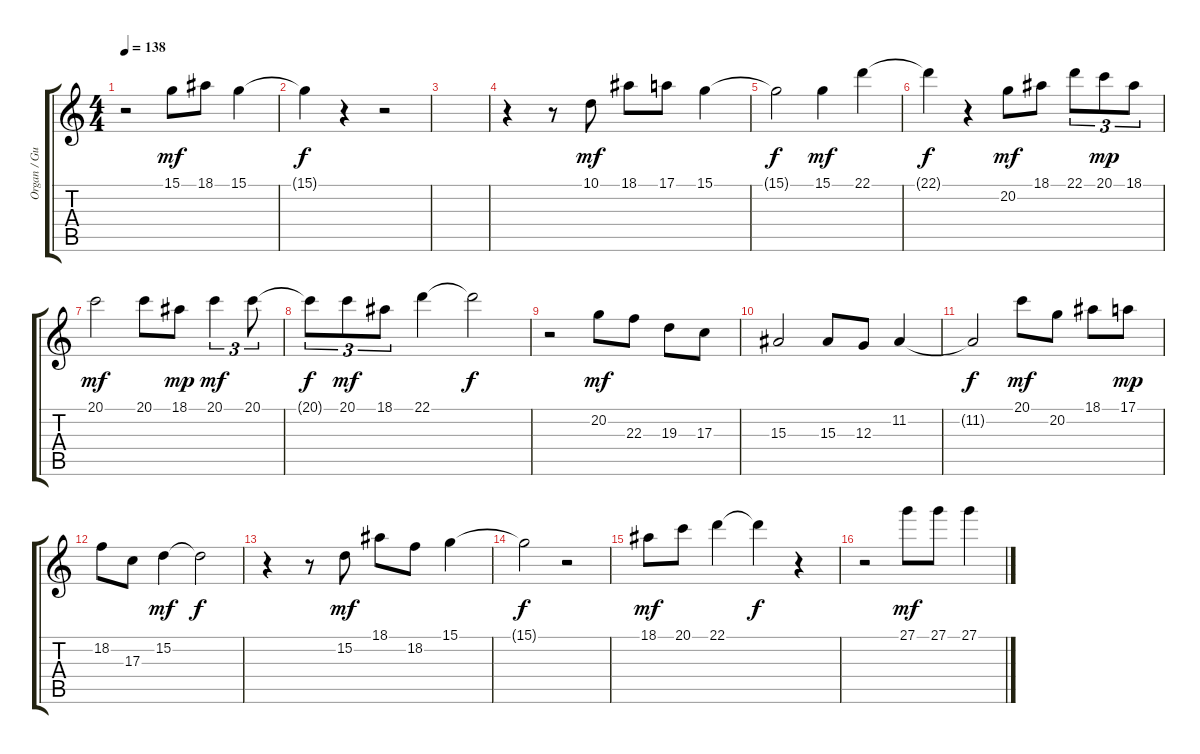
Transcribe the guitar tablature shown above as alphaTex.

\track ("Organ / Guitar" "Organ / Gu") {instrument frenchhorn}
\staff {score tabs}
\tuning (E4 B3 G3 D3 A2 E2) {hide}
\ts (4 4)
\tempo 138
\clef g2
\ks c
r.2{dy f} 15.1.8{dy mf} 18.1.8 15.1.4 |
15.1{t}.4{dy f} r.4 r.2 |
|
r.4 r.8 10.1.8{dy mf} 18.1.8 17.1.8 15.1.4 |
15.1{t}.2{dy f} 15.1.4{dy mf} 22.1.4 |
22.1{t}.4{dy f} r.4 20.2.8{dy mf} 18.1.8 22.1.8{tu (3 2)} 20.1.8{tu (3 2) dy mp} 18.1.8{tu (3 2)} |
20.1.2{dy mf} 20.1.8 18.1.8{dy mp} 20.1.4{tu (3 2) dy mf} 20.1.8{tu (3 2)} |
20.1{t}.8{tu (3 2) dy f} 20.1.8{tu (3 2) dy mf} 18.1.8{tu (3 2)} 22.1.4 22.1{t}.2{dy f} |
r.2 20.2.8{dy mf} 22.3.8 19.3.8 17.3.8 |
15.3.2 15.3.8 12.3.8 11.2.4 |
11.2{t}.2{dy f} 20.1.8{dy mf} 20.2.8 18.1.8 17.1.8{dy mp} |
18.2.8 17.3.8 15.2.4{dy mf} 15.2{t}.2{dy f} |
r.4 r.8 15.2.8{dy mf} 18.1.8 18.2.8 15.1.4 |
15.1{t}.2{dy f} r.2 |
18.1.8{dy mf} 20.1.8 22.1.4 22.1{t}.4{dy f} r.4 |
r.2 27.1.8{dy mf} 27.1.8 27.1.4
